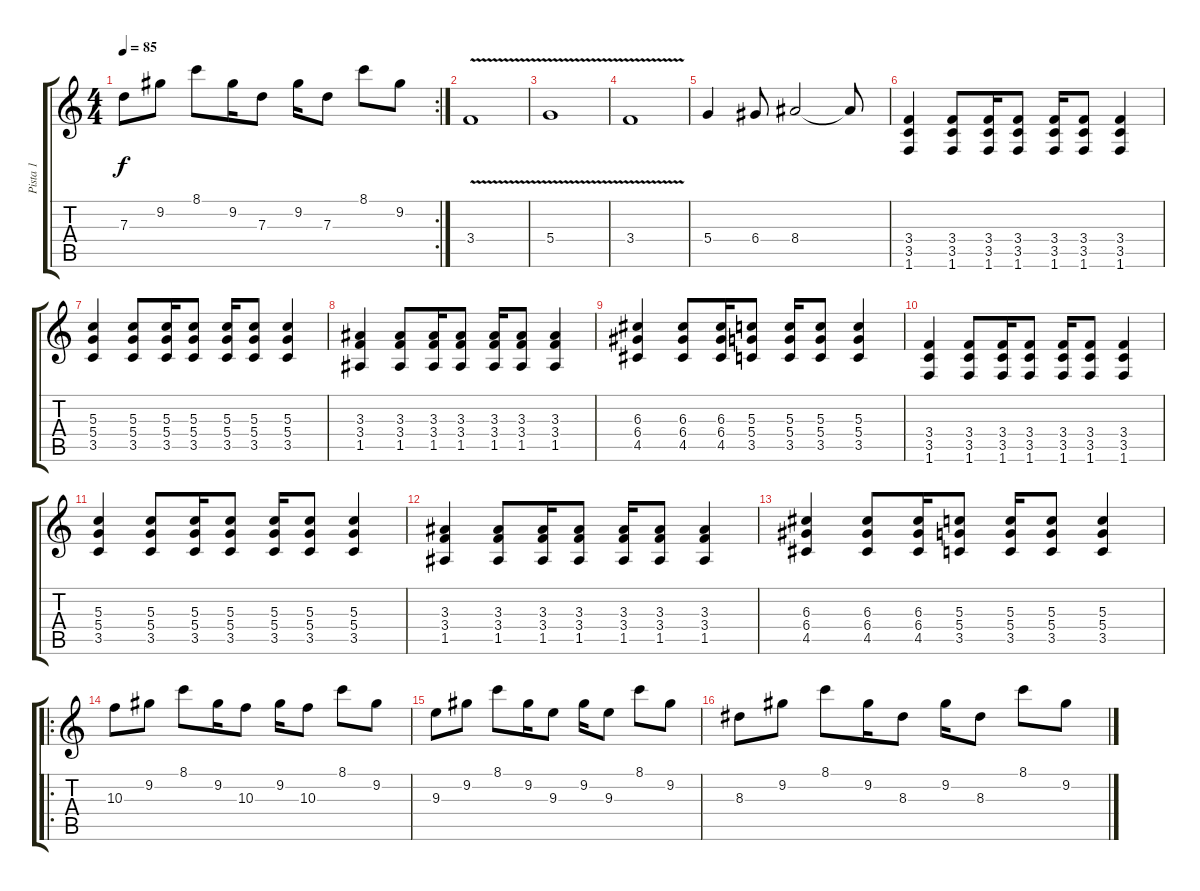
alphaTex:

\track ("Pista 1" "Pista 1") {instrument distortionguitar}
\staff {score tabs}
\tuning (E4 B3 G3 D3 A2 E2) {hide}
\rc 2
\ts (4 4)
\tempo 85
\clef g2
\ks c
7.3.8{dy f} 9.2.8 8.1.8 9.2.16 7.3.8 9.2.16 7.3.8 8.1.8 9.2.8 |
3.4{v}.1 |
5.4{v}.1 |
3.4{v}.1 |
5.4.4 6.4.8 8.4.2 8.4{t}.8 |
(3.4 3.5 1.6).4 (3.4 3.5 1.6).8 (3.4 3.5 1.6).16 (3.4 3.5 1.6).8 (3.4 3.5 1.6).16 (3.4 3.5 1.6).8 (3.4 3.5 1.6).4 |
(5.3 5.4 3.5).4 (5.3 5.4 3.5).8 (5.3 5.4 3.5).16 (5.3 5.4 3.5).8 (5.3 5.4 3.5).16 (5.3 5.4 3.5).8 (5.3 5.4 3.5).4 |
(3.3 3.4 1.5).4 (3.3 3.4 1.5).8 (3.3 3.4 1.5).16 (3.3 3.4 1.5).8 (3.3 3.4 1.5).16 (3.3 3.4 1.5).8 (3.3 3.4 1.5).4 |
(6.3 6.4 4.5).4 (6.3 6.4 4.5).8 (6.3 6.4 4.5).16 (5.3 5.4 3.5).8 (5.3 5.4 3.5).16 (5.3 5.4 3.5).8 (5.3 5.4 3.5).4 |
(3.4 3.5 1.6).4 (3.4 3.5 1.6).8 (3.4 3.5 1.6).16 (3.4 3.5 1.6).8 (3.4 3.5 1.6).16 (3.4 3.5 1.6).8 (3.4 3.5 1.6).4 |
(5.3 5.4 3.5).4 (5.3 5.4 3.5).8 (5.3 5.4 3.5).16 (5.3 5.4 3.5).8 (5.3 5.4 3.5).16 (5.3 5.4 3.5).8 (5.3 5.4 3.5).4 |
(3.3 3.4 1.5).4 (3.3 3.4 1.5).8 (3.3 3.4 1.5).16 (3.3 3.4 1.5).8 (3.3 3.4 1.5).16 (3.3 3.4 1.5).8 (3.3 3.4 1.5).4 |
(6.3 6.4 4.5).4 (6.3 6.4 4.5).8 (6.3 6.4 4.5).16 (5.3 5.4 3.5).8 (5.3 5.4 3.5).16 (5.3 5.4 3.5).8 (5.3 5.4 3.5).4 |
\ro
10.3.8 9.2.8 8.1.8 9.2.16 10.3.8 9.2.16 10.3.8 8.1.8 9.2.8 |
9.3.8 9.2.8 8.1.8 9.2.16 9.3.8 9.2.16 9.3.8 8.1.8 9.2.8 |
8.3.8 9.2.8 8.1.8 9.2.16 8.3.8 9.2.16 8.3.8 8.1.8 9.2.8
